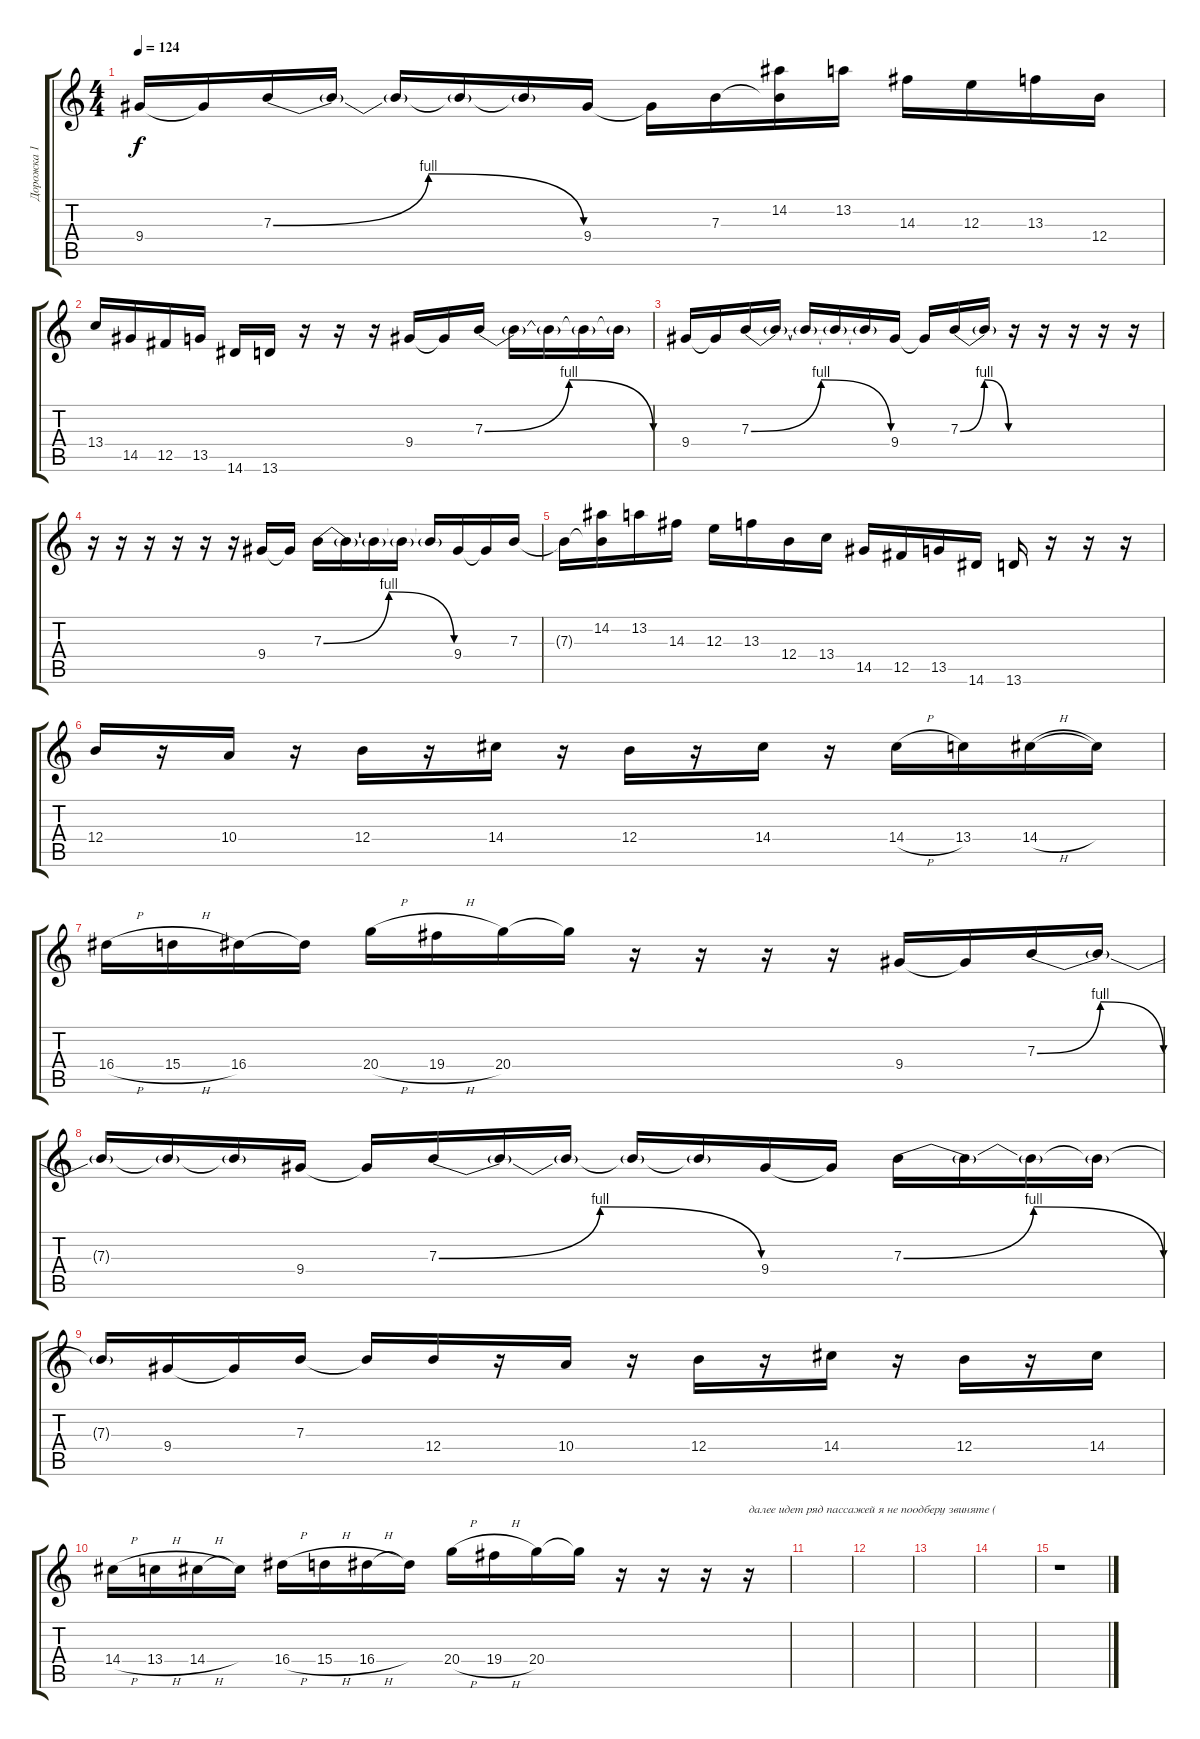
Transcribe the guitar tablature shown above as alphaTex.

\track ("Дорожка 1" "Дорожка 1") {instrument distortionguitar}
\staff {score tabs}
\tuning (Db4 Ab3 E3 B2 Gb2 Db2) {hide}
\ts (4 4)
\tempo 124
\clef g2
\ks c
9.4.16{dy f} 9.4{t}.16 7.3{be (bendrelease 0 0 15 4 15 4 60 0)}.16 7.3{t}.16 7.3{t}.16 7.3{t}.16 7.3{t}.16 9.4.16 9.4{t}.16 7.3.16 (14.2 7.3{t}).16 13.2.16 14.3.16 12.3.16 13.3.16 12.4.16 |
13.4.16 14.5.16 12.5.16 13.5.16 14.6.16 13.6.16 r.16 r.16 r.16 9.4.16 9.4{t}.16 7.3{be (bendrelease 0 0 15 4 15 4 60 0)}.16 7.3{t}.16 7.3{t}.16 7.3{t}.16 7.3{t}.16 |
9.4.16 9.4{t}.16 7.3{be (bendrelease 0 0 15 4 15 4 60 0)}.16 7.3{t}.16 7.3{t}.16 7.3{t}.16 7.3{t}.16 9.4.16 9.4{t}.16 7.3{be (bendrelease 0 0 15 4 15 4 60 0)}.16 7.3{t}.16 r.16 r.16 r.16 r.16 r.16 |
r.16 r.16 r.16 r.16 r.16 r.16 9.4.16 9.4{t}.16 7.3{be (bendrelease 0 0 15 4 15 4 60 0)}.16 7.3{t}.16 7.3{t}.16 7.3{t}.16 7.3{t}.16 9.4.16 9.4{t}.16 7.3.16 |
7.3{t}.16 (14.2 7.3{t}).16 13.2.16 14.3.16 12.3.16 13.3.16 12.4.16 13.4.16 14.5.16 12.5.16 13.5.16 14.6.16 13.6.16 r.16 r.16 r.16 |
12.4.16 r.16 10.4.16 r.16 12.4.16 r.16 14.4.16 r.16 12.4.16 r.16 14.4.16 r.16 14.4{h}.16 13.4.16 14.4{h}.16 14.4{t}.16 |
16.4{h}.16 15.4{h}.16 16.4.16 16.4{t}.16 20.4{h}.16 19.4{h}.16 20.4.16 20.4{t}.16 r.16 r.16 r.16 r.16 9.4.16 9.4{t}.16 7.3{be (bendrelease 0 0 15 4 15 4 60 0)}.16 7.3{t}.16 |
7.3{t}.16 7.3{t}.16 7.3{t}.16 9.4.16 9.4{t}.16 7.3{be (bendrelease 0 0 15 4 15 4 60 0)}.16 7.3{t}.16 7.3{t}.16 7.3{t}.16 7.3{t}.16 9.4.16 9.4{t}.16 7.3{be (bendrelease 0 0 15 4 15 4 60 0)}.16 7.3{t}.16 7.3{t}.16 7.3{t}.16 |
7.3{t}.16 9.4.16 9.4{t}.16 7.3.16 7.3{t}.16 12.4.16 r.16 10.4.16 r.16 12.4.16 r.16 14.4.16 r.16 12.4.16 r.16 14.4.16 |
14.4{h}.16 13.4{h}.16 14.4{h}.16 14.4{t}.16 16.4{h}.16 15.4{h}.16 16.4{h}.16 16.4{t}.16 20.4{h}.16 19.4{h}.16 20.4.16 20.4{t}.16 r.16 r.16 r.16 r.16{txt "далее идет ряд пассажей я не поодберу звиняте ("} |
|
|
|
|
r.1
